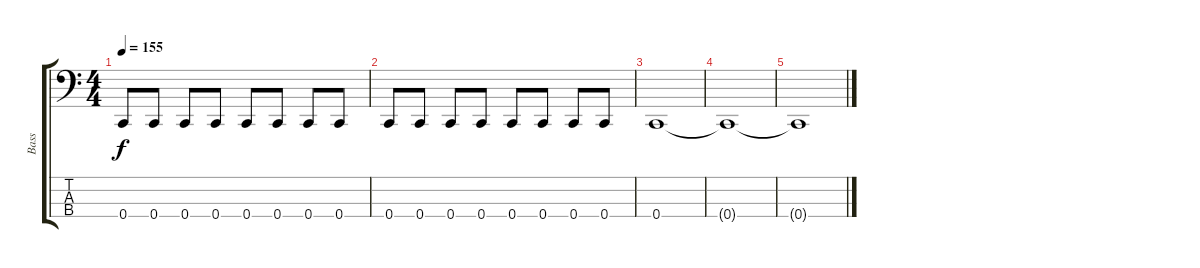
\track ("Bass" "Bass") {instrument electricbassfinger}
\staff {score tabs}
\tuning (F2 C2 G1 C1) {hide}
\ts (4 4)
\tempo 155
\clef f4
\ks c
0.4.8{dy f} 0.4.8 0.4.8 0.4.8 0.4.8 0.4.8 0.4.8 0.4.8 |
0.4.8 0.4.8 0.4.8 0.4.8 0.4.8 0.4.8 0.4.8 0.4.8 |
0.4.1 |
0.4{t}.1 |
0.4{t}.1
